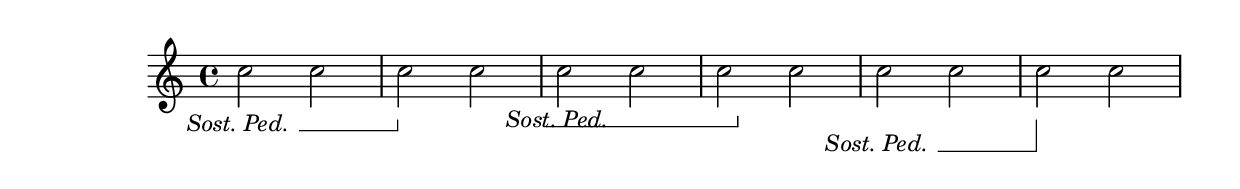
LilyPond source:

%% Do not edit this file; it is automatically
%% generated from LSR http://lsr.dsi.unimi.it
%% This file is in the public domain.
\version "2.13.10"

\header {
  lsrtags = "keyboards, tweaks-and-overrides"

  texidoc = "
The appearance of pedal brackets may be altered in different ways.

"
  doctitle = "Fine-tuning pedal brackets"
} % begin verbatim

\paper { ragged-right = ##f }
\relative c'' {
  c2\sostenutoOn c
  c2\sostenutoOff c
  \once \override Staff.PianoPedalBracket #'shorten-pair = #'(-7 . -2)
  c2\sostenutoOn c
  c2\sostenutoOff c
  \once \override Staff.PianoPedalBracket #'edge-height = #'(0 . 3)
  c2\sostenutoOn c
  c2\sostenutoOff c
}
